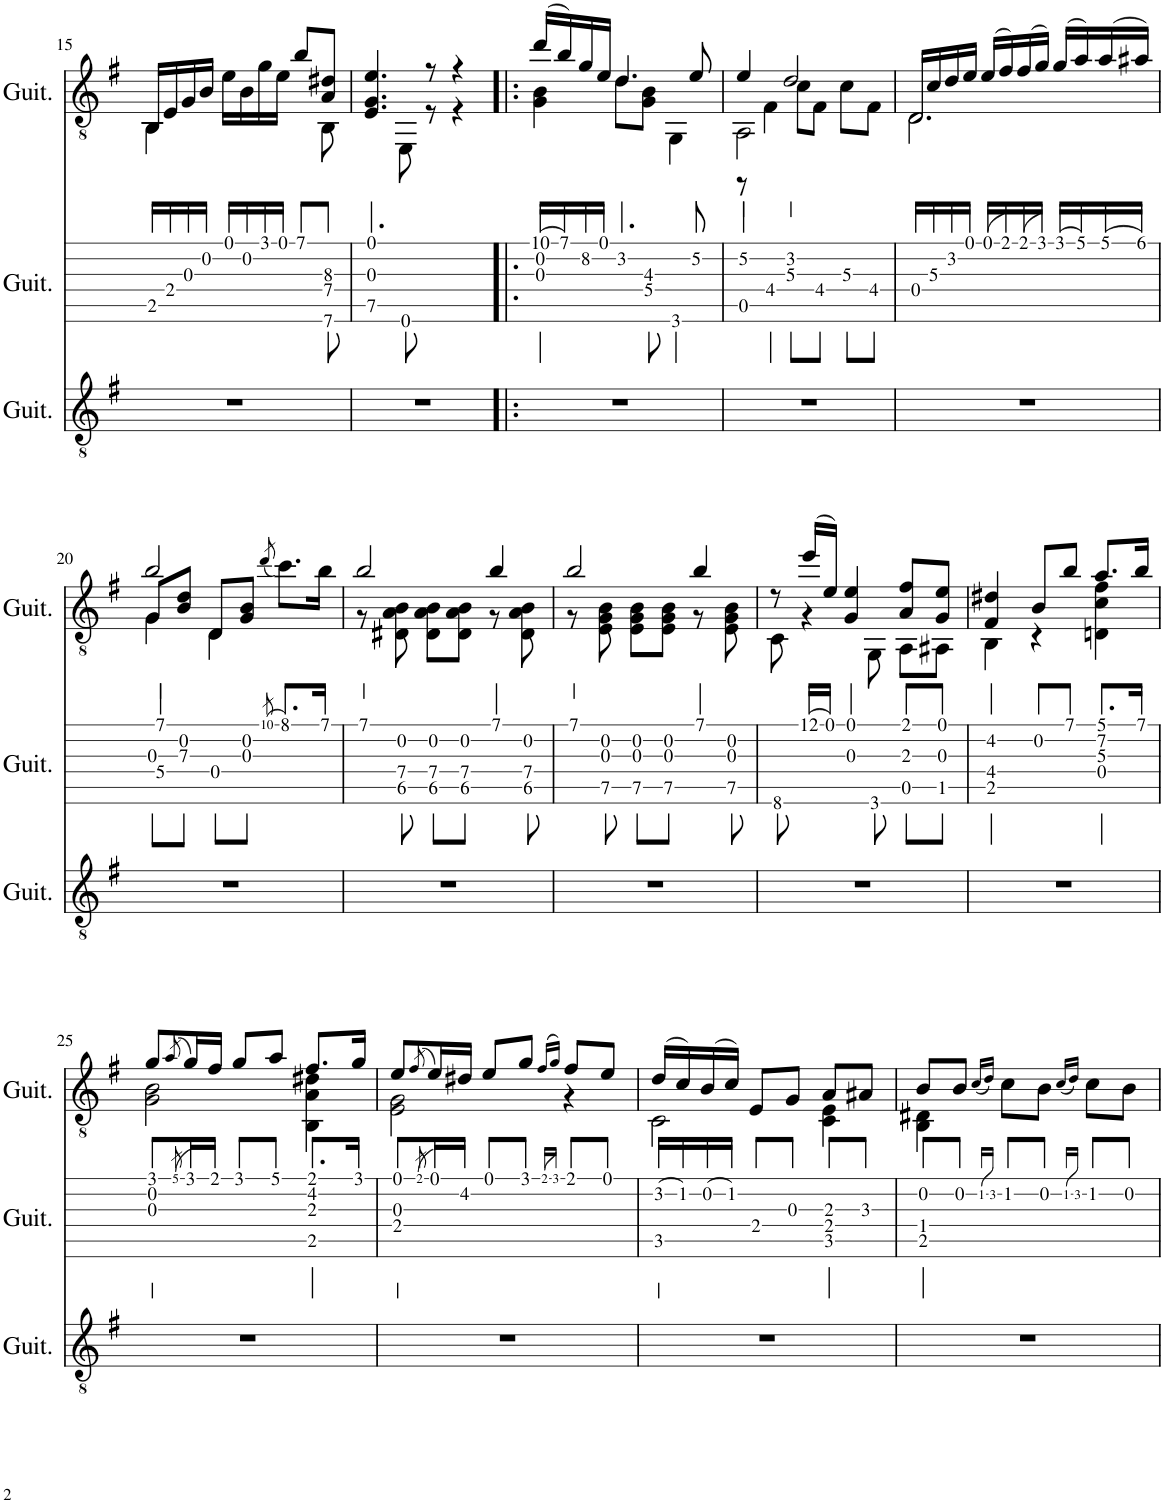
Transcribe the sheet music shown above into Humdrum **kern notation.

**kern	**kern	**kern
*part3	*part2	*part1
*staff3	*staff2	*staff1
*I"Classical Guitar	*I"Classical Guitar	*I"Classical Guitar
*I'Guit.	*I'Guit.	*I'Guit.
!!LO:PB:g=z
*clefGv2	*	*clefGv2
*k[f#]	*k[f#]	*k[f#]
*M3/4	*M3/4	*M3/4
=15	=15	=15
*	*^	*^
2.r	16BB/LL	4r	16BB/LL	4BB\
.	16E/	.	16E/	.
.	16G/	.	16G/	.
.	16B/JJ	.	16B/JJ	.
.	16e/LL	4.ryy	16e\LL	4.ryy
.	16B/	.	16B\	.
.	16g/	.	16g\	.
.	16e/JJ	.	16e\JJ	.
.	8b/L	.	8b/L	.
.	8A/ 8d#/J	8BB\	8A/ 8d#X/J	8BB\
=16	=16	=16	=16	=16
2.r	4.E/ 4.G/ 4.e/	4ryy	4.E/ 4.G/ 4.e/	4ryy
.	.	8EE\	.	8EE\
.	8r	8r	8r	8r
.	4r	4r	4r	4r
=17!|:	=17!|:	=17!|:	=17!|:	=17!|:
2.r	(16dd/LL	4G\ 4B\	(16dd/LL	4G\ 4B\
.	16b/)	.	16b/)	.
.	16g/	.	16g/	.
.	16e/JJ	.	16e/JJ	.
.	4.d/	8r	4.d/	8d\L
.	.	8G\ 8B\	.	8G\ 8B\J
.	.	4GG\	.	4GG\
.	8e/	.	8e/	.
=18	=18	=18	=18	=18
*	*^	*^	*^	*^
2.r	4e/	4ryy	2AA/	8r	4e/	4ryy	2AA\	8r
.	.	.	.	4F#\	.	.	.	4F#\
.	2d/	8c\L	.	.	2d/	8c\L	.	.
.	.	8F#\J	.	4.ryy	.	8F#\J	.	4.ryy
.	.	8c\L	4ryy	.	.	8c\L	4ryy	.
.	.	8F#\J	.	.	.	8F#\J	.	.
*	*	*v	*v	*v	*	*	*	*
*	*	*	*	*v	*v	*v
=19	=19	=19	=19	=19
!	!LO:N:head=open	!	!LO:N:head=open	!
2.r	16D/LL	2.r	16D/LL	2.D\
.	16c/	.	16c/	.
.	16d/	.	16d/	.
.	16e/JJ	.	16e/JJ	.
.	(16e/LL	.	(16e/LL	.
.	16f#/)	.	16f#/)	.
.	(16f#/	.	(16f#/	.
.	16g/JJ)	.	16g/JJ)	.
.	(16g/LL	.	(16g/LL	.
.	16a/)	.	16a/)	.
.	(16a/	.	(16a/	.
.	16a#X/JJ)	.	16a#X/JJ)	.
!!LO:LB:g=z
=20	=20	=20	=20	=20
*	*	*^	*	*^
2.r	2b/	8G\L	4G/	2b/	8G/L	4G\
.	.	8d\ 8B\J	.	.	8B/ 8d/J	.
.	.	8D\L	4r	.	8D/L	4D\
.	.	8G\ 8B\J	.	.	8G/ 8B/J	.
.	(8qdd/	.	.	(8qdd/	.	.
.	8.cc/L)	4ryy	4ryy	8.cc\L)	4ryy	4ryy
.	16b/Jk	.	.	16b\Jk	.	.
*	*	*v	*v	*	*	*
*	*	*	*	*v	*v
=21	=21	=21	=21	=21
2.r	2b/	8r	2b/	8r
.	.	8D#\ 8A\ 8B\	.	8D#X\ 8A\ 8B\
.	.	8D#\ 8A\ 8B\L	.	8D#\ 8A\ 8B\L
.	.	8D#\ 8A\ 8B\J	.	8D#\ 8A\ 8B\J
.	4b/	8r	4b/	8r
.	.	8D#\ 8A\ 8B\	.	8D#\ 8A\ 8B\
=22	=22	=22	=22	=22
2.r	2b/	8r	2b/	8r
.	.	8E\ 8G\ 8B\	.	8E\ 8G\ 8B\
.	.	8E\ 8G\ 8B\L	.	8E\ 8G\ 8B\L
.	.	8E\ 8G\ 8B\J	.	8E\ 8G\ 8B\J
.	4b/	8r	4b/	8r
.	.	8E\ 8G\ 8B\	.	8E\ 8G\ 8B\
=23	=23	=23	=23	=23
2.r	8r	8C\	8r	8C\
.	(16ee/LL	4r	(16ee/LL	4r
.	16e/JJ)	.	16e/JJ)	.
.	4G/ 4e/	.	4G/ 4e/	.
.	.	8GG\	.	8GG\
.	8A/ 8f#/L	8AA\L	8A/ 8f#/L	8AA\L
.	8G/ 8e/J	8AA#X\J	8G/ 8e/J	8AA#X\J
=24	=24	=24	=24	=24
2.r	4F#/ 4d#/	4BB\	4F#/ 4d#X/	4BB\
.	8B/L	4r	8B/L	4r
.	8b/J	.	8b/J	.
.	8.a/L	4D\ 4c\ 4f#\	8.a/L	4Dn\ 4c\ 4f#\
.	16b/Jk	.	16b/Jk	.
!!LO:LB:g=z	!!
=25	=25	=25	=25	=25
2.r	8g/L	2G\ 2B\	8g/L	2G\ 2B\
.	(8qa/	.	(8qa/	.
.	16g/L)	.	16g/L)	.
.	16f#/JJ	.	16f#/JJ	.
.	8g/L	.	8g/L	.
.	8a/J	.	8a/J	.
.	8.f#/L	4BB\ 4A\ 4d#\	8.f#/L	4BB\ 4A\ 4d#X\
.	16g/Jk	.	16g/Jk	.
=26	=26	=26	=26	=26
2.r	8e/L	2E\ 2G\	8e/L	2E\ 2G\
.	(8qf#/	.	(8qf#/	.
.	16e/L)	.	16e/L)	.
.	16d#/JJ	.	16d#X/JJ	.
.	8e/L	.	8e/L	.
.	8g/J	.	8g/J	.
.	(16qf#/LL	.	(16qf#/LL	.
.	16qg/JJ)	.	16qg/JJ)	.
.	8f#/L	4r	8f#/L	4r
.	8e/J	.	8e/J	.
=27	=27	=27	=27	=27
2.r	(16d/LL	2C\	(16d/LL	2C\
.	16c/)	.	16c/)	.
.	(16B/	.	(16B/	.
.	16c/JJ)	.	16c/JJ)	.
.	8E/L	.	8E/L	.
.	8G/J	.	8G/J	.
.	8A/L	4C\ 4E\	8A/L	4C\ 4E\
.	8A#X/J	.	8A#X/J	.
=28	=28	=28	=28	=28
2.r	8B/L	4BB\ 4D#\	8B/L	4BB\ 4D#X\
.	8B/J	.	8B/J	.
.	(16qc/LL	.	(16qc/LL	.
.	16qd/JJ)	.	16qd/JJ)	.
.	8c/L	2ryy	8c\L	2ryy
.	8B/J	.	8B\J	.
.	(16qc/LL	.	(16qc/LL	.
.	16qd/JJ)	.	16qd/JJ)	.
.	8c/L	.	8c\L	.
.	8B/J	.	8B\J	.
*	*v	*v	*	*
*	*	*v	*v
=	=	=
*-	*-	*-
